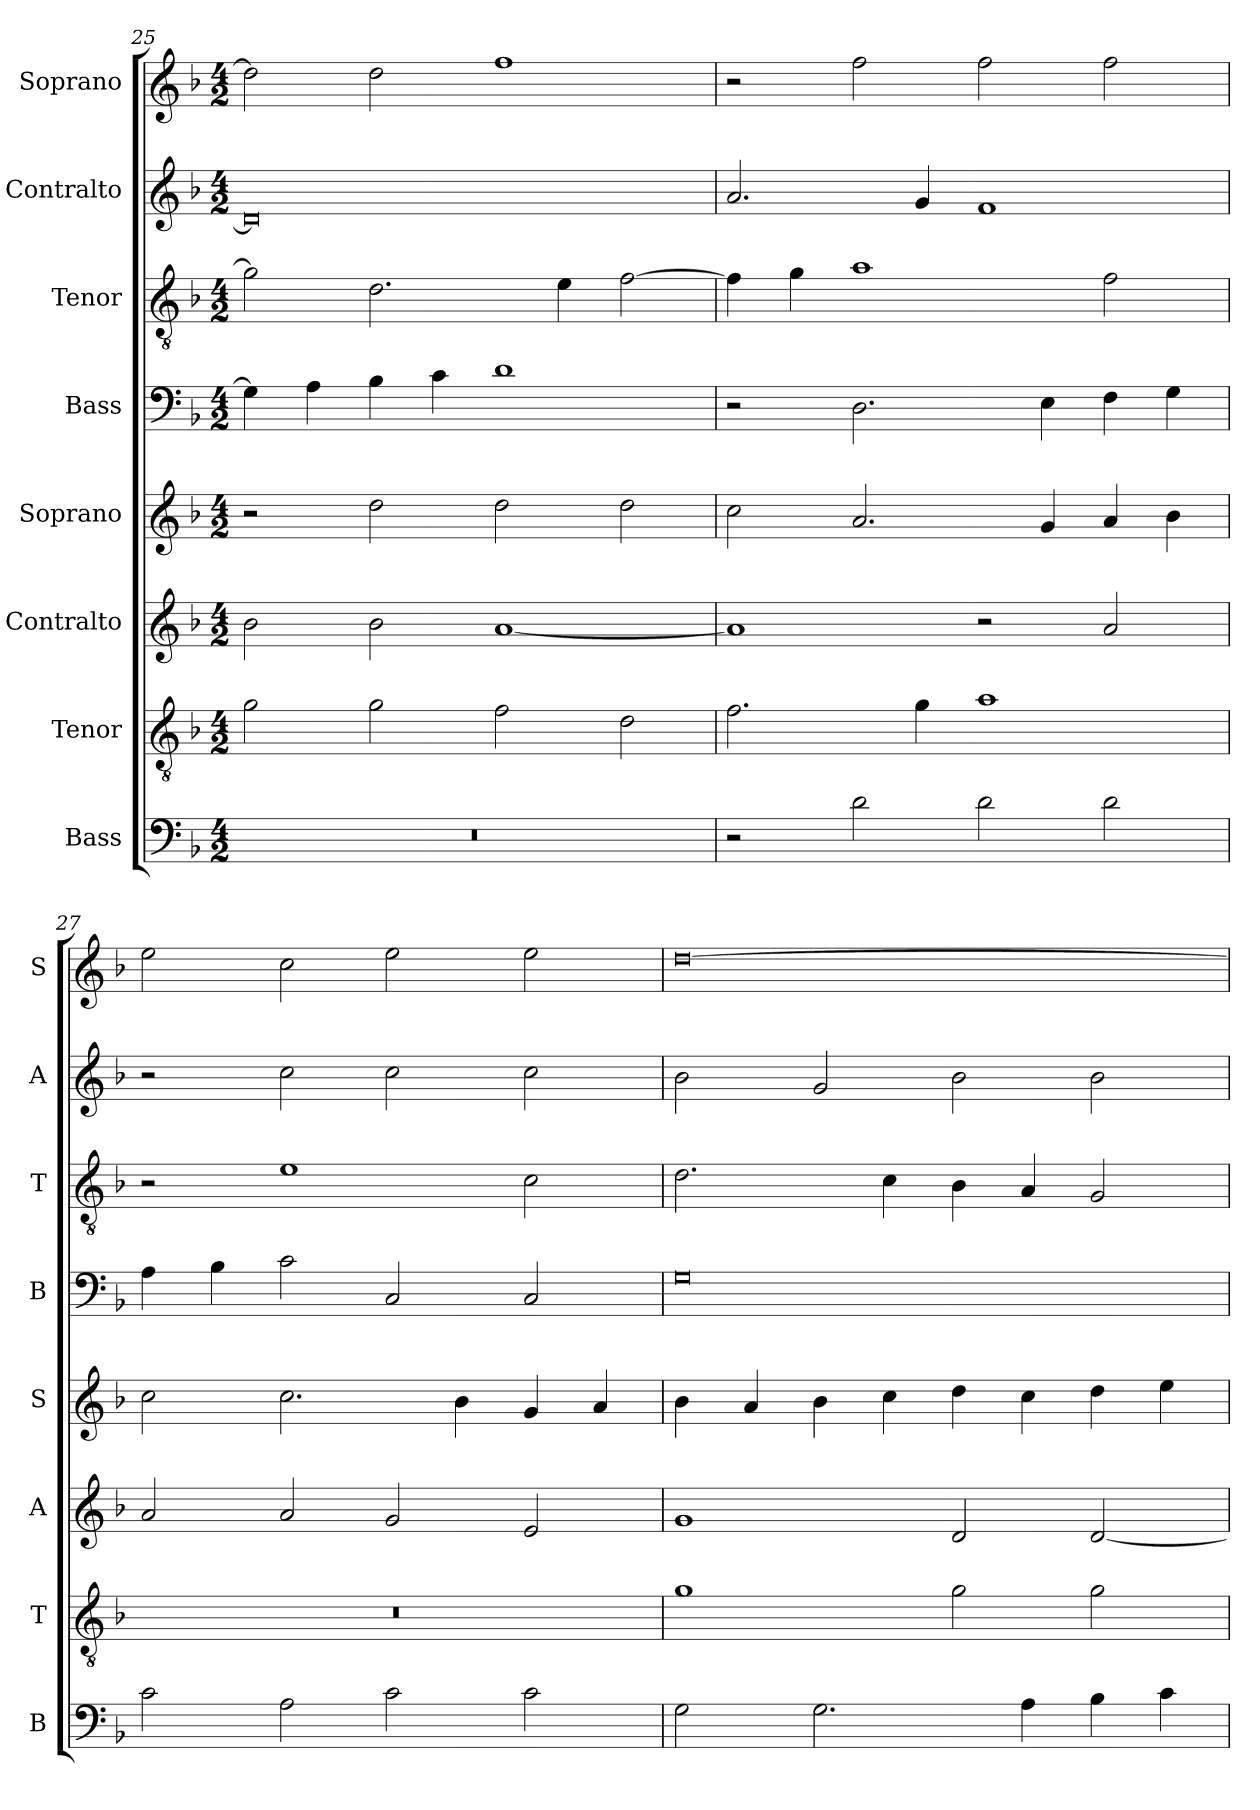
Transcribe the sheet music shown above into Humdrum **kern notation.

**kern	**kern	**kern	**kern	**kern	**kern	**kern	**kern
*part8	*part7	*part6	*part5	*part4	*part3	*part2	*part1
*staff8	*staff7	*staff6	*staff5	*staff4	*staff3	*staff2	*staff1
*I"Bass	*I"Tenor	*I"Contralto	*I"Soprano	*I"Bass	*I"Tenor	*I"Contralto	*I"Soprano
*I'B	*I'T	*I'A	*I'S	*I'B	*I'T	*I'A	*I'S
*clefF4	*clefGv2	*clefG2	*clefG2	*clefF4	*clefGv2	*clefG2	*clefG2
*k[b-]	*k[b-]	*k[b-]	*k[b-]	*k[b-]	*k[b-]	*k[b-]	*k[b-]
*G:dor	*G:dor	*G:dor	*G:dor	*G:dor	*G:dor	*G:dor	*G:dor
*M4/2	*M4/2	*M4/2	*M4/2	*M4/2	*M4/2	*M4/2	*M4/2
=25	=25	=25	=25	=25	=25	=25	=25
0r	2g	2b-	2r	4G]	2g]	0d]	2dd]
.	.	.	.	4A	.	.	.
.	2g	2b-	2dd	4B-	2.d	.	2dd
.	.	.	.	4c	.	.	.
.	2f	[1a	2dd	1d	.	.	1ff
.	.	.	.	.	4e	.	.
.	2d	.	2dd	.	[2f	.	.
=26	=26	=26	=26	=26	=26	=26	=26
2r	2.f	1a]	2cc	2r	4f]	2.a	2r
.	.	.	.	.	4g	.	.
2d	.	.	2.a	2.D	1a	.	2ff
.	4g	.	.	.	.	4g	.
2d	1a	2r	.	.	.	1f	2ff
.	.	.	4g	4E	.	.	.
2d	.	2a	4a	4F	2f	.	2ff
.	.	.	4b-	4G	.	.	.
=27	=27	=27	=27	=27	=27	=27	=27
2c	0r	2a	2cc	4A	2r	2r	2ee
.	.	.	.	4B-	.	.	.
2A	.	2a	2.cc	2c	1e	2cc	2cc
2c	.	2g	.	2C	.	2cc	2ee
.	.	.	4b-	.	.	.	.
2c	.	2e	4g	2C	2c	2cc	2ee
.	.	.	4a	.	.	.	.
=28	=28	=28	=28	=28	=28	=28	=28
2G	1g	1g	4b-	0G	2.d	2b-	[0dd
.	.	.	4a	.	.	.	.
2.G	.	.	4b-	.	.	2g	.
.	.	.	4cc	.	4c	.	.
.	2g	2d	4dd	.	4B-	2b-	.
4A	.	.	4cc	.	4A	.	.
4B-	2g	[2d	4dd	.	2G	2b-	.
4c	.	.	4ee	.	.	.	.
=	=	=	=	=	=	=	=
*-	*-	*-	*-	*-	*-	*-	*-
